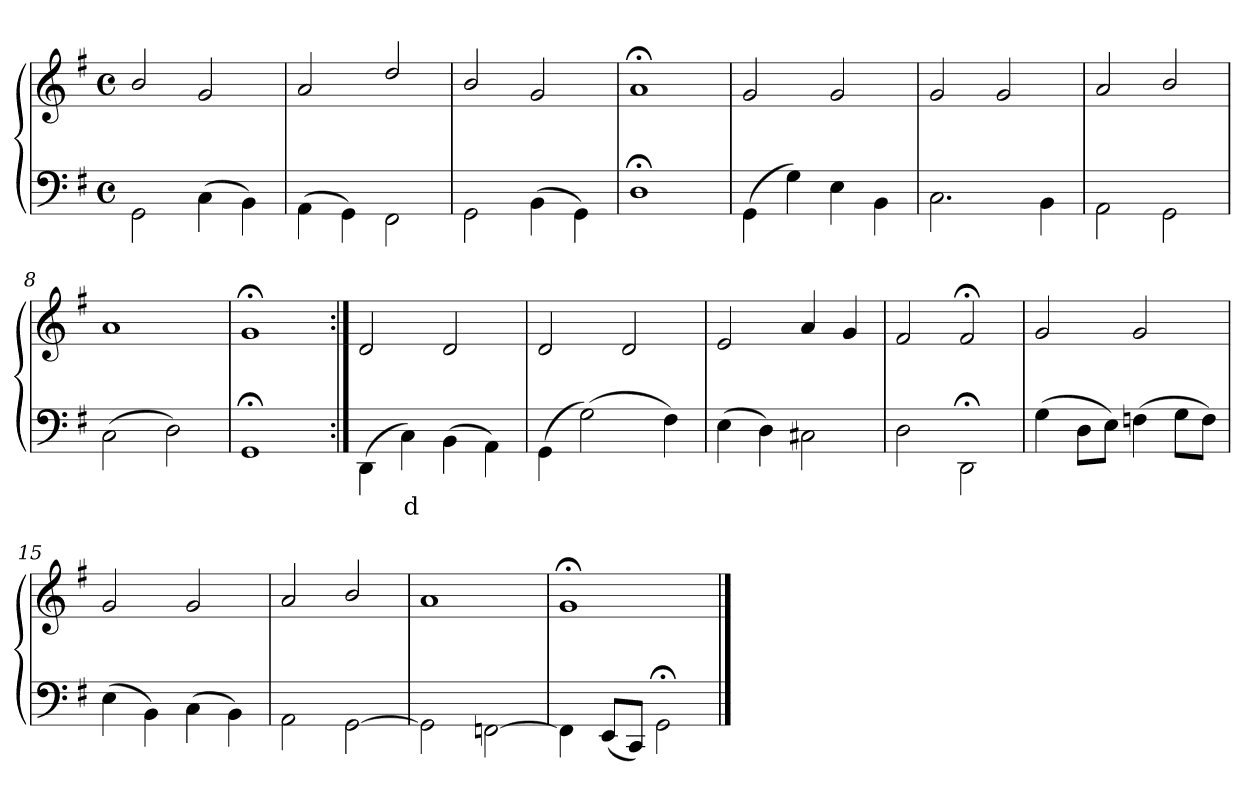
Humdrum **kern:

**kern	**text	**kern
*part1	*part1	*part1
*staff2	*staff2	*staff1
*clefF4	*	*clefG2
*k[f#]	*	*k[f#]
*M4/4	*	*M4/4
*met(c)	*	*met(c)
=1	=1	=1
2GG\	.	2b/
(4C\	.	2g/
4BB\)	.	.
=2	=2	=2
(4AA\	.	2a/
4GG\)	.	.
2FF#\	.	2dd/
=3	=3	=3
2GG\	.	2b/
(4BB\	.	2g/
4GG\)	.	.
=4	=4	=4
1D;\	.	1a;</
=5	=5	=5
(4GG\	.	2g/
4G\)	.	.
4E\	.	2g/
4BB\	.	.
=6	=6	=6
2.C\	.	2g/
.	.	2g/
4BB\	.	.
=7	=7	=7
2AA\	.	2a/
2GG\	.	2b/
=8	=8	=8
(2C\	.	1a/
2D\)	.	.
=9	=9	=9
1GG;\	.	1g;</
!!LO:LB:g=z
=10:|!	=10:|!	=10:|!
(4DD\	.	2d/
4C\)	d	.
(4BB\	.	2d/
4AA\)	.	.
=11	=11	=11
(4GG\	.	2d/
(2G\)	.	.
.	.	2d/
4F#\)	.	.
=12	=12	=12
(4E\	.	2e/
4D\)	.	.
2C#X\	.	4a/
.	.	4g/
=13	=13	=13
2D\	.	2f#/
2DD;\	.	2f#;</
=14	=14	=14
(4G\	.	2g/
8DL	.	.
8EJ)	.	.
(4Fn\	.	2g/
8GL	.	.
8FJ)	.	.
=15	=15	=15
(4E\	.	2g/
4BB\)	.	.
(4C\	.	2g/
4BB\)	.	.
=16	=16	=16
2AA\	.	2a/
[2GG\	.	2b/
=17	=17	=17
2GG\]	.	1a/
[2FFn\	.	.
!!LO:LB:g=z
=18	=18	=18
4FF\]	.	1g;</
(8EEL	.	.
8CCJ)	.	.
2GG;\	.	.
==	==	==
*-	*-	*-
